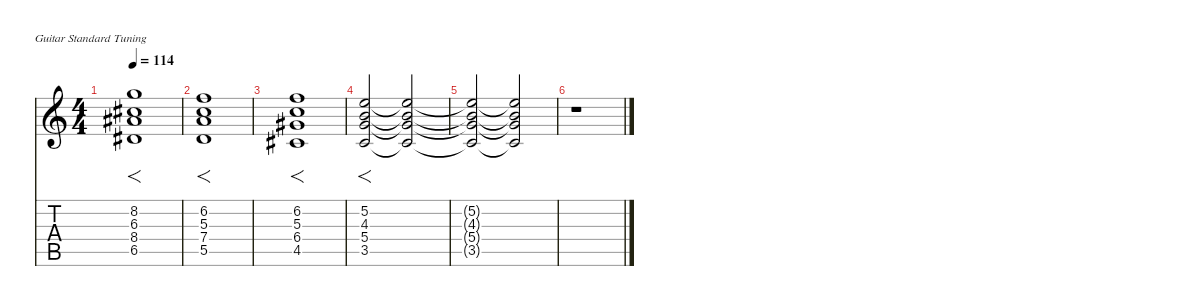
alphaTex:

\defaultSystemsLayout 4
\hideDynamics
\bracketExtendMode nobrackets
\singleTrackTrackNamePolicy hidden
\multiTrackTrackNamePolicy hidden
\firstSystemTrackNameMode fullname
\firstSystemTrackNameOrientation horizontal
\otherSystemsTrackNameOrientation horizontal
\track ("Backing" "el.guit.") {defaultSystemsLayout 8 instrument electricguitarclean}
\staff {score tabs}
\tuning (E4 B3 G3 D3 A2 E2)
\ts (4 4)
\tempo 114
\clef g2
\ks c
(8.2 6.3{acc #} 8.4{acc #} 6.5{acc #}).1{f dy mf beam Down} |
(6.2 5.3 7.4 5.5).1{f beam Up} |
(6.2 5.3 6.4{acc #} 4.5{acc #}).1{f beam Up} |
(5.2 4.3 5.4 3.5).2{f beam Up} (5.2{t} 4.3{t} 5.4{t} 3.5{t}).2{dy f beam Up} |
(5.2{t} 4.3{t} 5.4{t} 3.5{t}).2{beam Up} (5.2{t} 4.3{t} 5.4{t} 3.5{t}).2{beam Up} |
r.1{beam Down}
